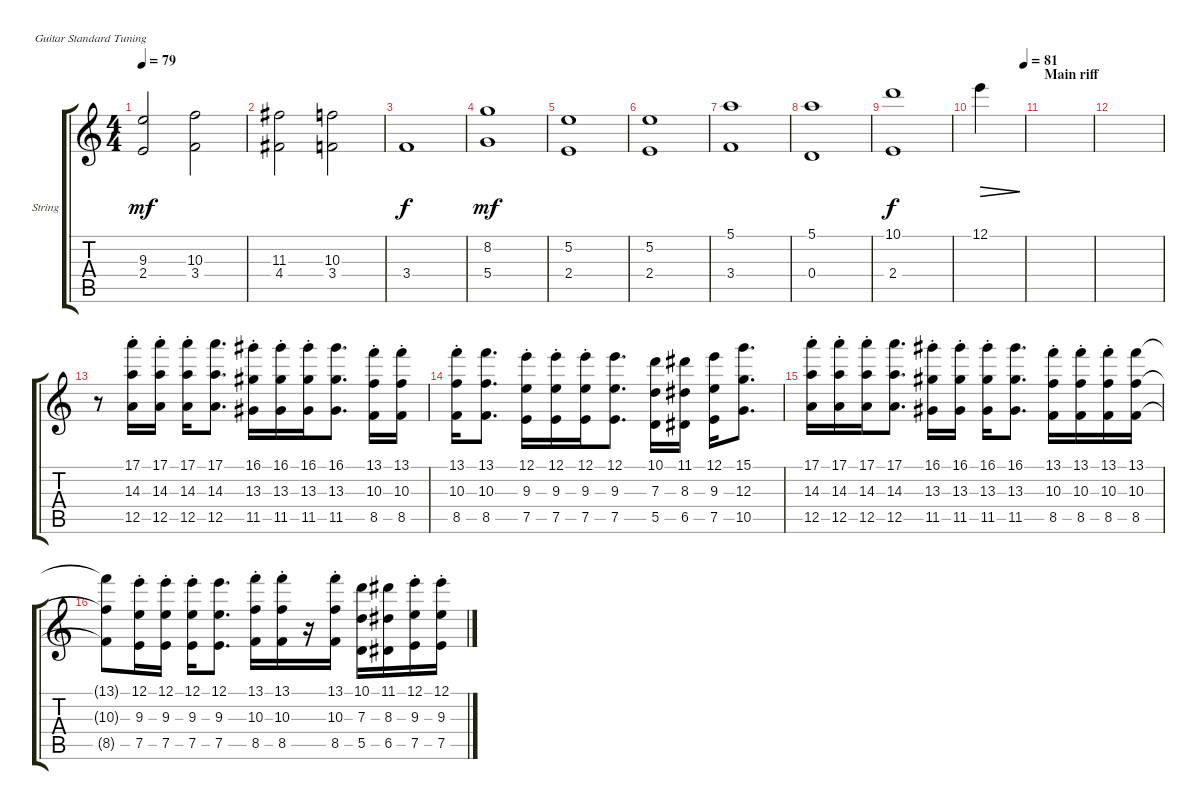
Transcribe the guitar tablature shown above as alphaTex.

\defaultSystemsLayout 4
\bracketExtendMode groupsimilarinstruments
\firstSystemTrackNameOrientation horizontal
\otherSystemsTrackNameOrientation horizontal
\track ("Strings ensemble" "String") {instrument electricguitarclean}
\staff {score tabs}
\tuning (E4 B3 G3 D3 A2 E2)
\ts (4 4)
\tempo 79
\clef g2
\ks c
(2.4 9.3).2{dy mf} (3.4 10.3).2 |
(4.4 11.3).2 (3.4 10.3).2 |
3.4.1{dy f} |
(5.4 8.2).1{dy mf} |
(2.4 5.2).1 |
(2.4 5.2).1 |
(5.1 3.4).1 |
(5.1 0.4).1 |
(10.1 2.4).1{dy f} |
\tempo (81 1)
12.1.4{dec} |
\section ("" "Main riff")
|
|
r.8 (14.3{st} 17.1{st} 12.5{st}).16 (17.1{st} 14.3{st} 12.5{st}).16 (17.1{st} 14.3{st} 12.5{st}).16 (17.1 14.3 12.5).8{d} (16.1{st} 13.3{st} 11.5{st}).16 (16.1{st} 13.3{st} 11.5{st}).16 (16.1{st} 13.3{st} 11.5{st}).16 (16.1 13.3 11.5).8{d} (13.1{st} 10.3{st} 8.5{st}).16 (13.1{st} 10.3{st} 8.5{st}).16 |
(13.1{st} 10.3{st} 8.5{st}).16 (13.1 10.3 8.5).8{d} (12.1{st} 9.3{st} 7.5{st}).16 (12.1{st} 9.3{st} 7.5{st}).16 (12.1{st} 9.3{st} 7.5{st}).16 (12.1 9.3 7.5).8{d} (10.1 7.3 5.5).16 (11.1 8.3 6.5).16 (12.1 9.3 7.5).16 (15.1 12.3 10.5).8{d} |
\section ("" "")
(14.3{st} 17.1{st} 12.5{st}).16 (17.1{st} 14.3{st} 12.5{st}).16 (17.1{st} 14.3{st} 12.5{st}).16 (17.1 14.3 12.5).8{d} (16.1{st} 13.3{st} 11.5{st}).16 (16.1{st} 13.3{st} 11.5{st}).16 (16.1{st} 13.3{st} 11.5{st}).16 (16.1 13.3 11.5).8{d} (13.1{st} 10.3{st} 8.5{st}).16 (13.1{st} 10.3{st} 8.5{st}).16 (13.1{st} 10.3{st} 8.5{st}).16 (13.1 10.3 8.5).16 |
(13.1{t} 10.3{t} 8.5{t}).8 (12.1{st} 9.3{st} 7.5{st}).16 (12.1{st} 9.3{st} 7.5{st}).16 (12.1{st} 9.3{st} 7.5{st}).16 (12.1 9.3 7.5).8{d} (13.1{st} 10.3{st} 8.5{st}).16 (13.1{st} 10.3{st} 8.5{st}).16 r.16 (13.1{st} 10.3{st} 8.5{st}).16 (10.1 7.3 5.5).16 (11.1 8.3 6.5).16 (12.1{st} 9.3{st} 7.5{st}).16 (12.1{st} 9.3{st} 7.5{st}).16
